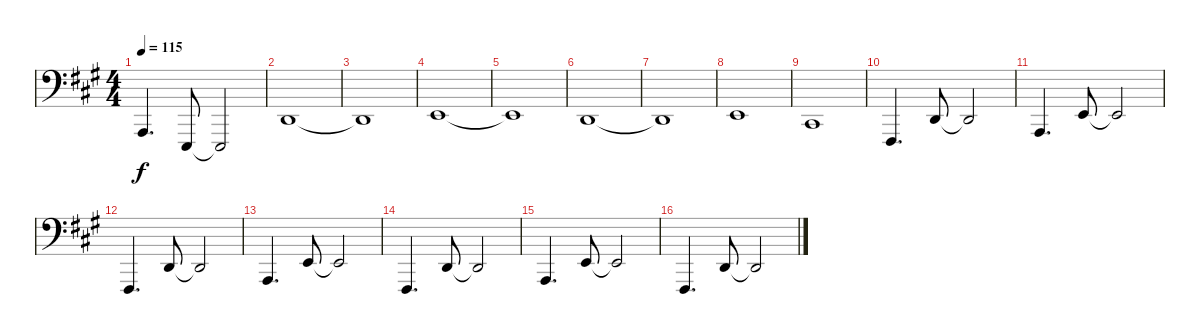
\track "" {instrument acousticgrandpiano}
\staff {score}
\tuning (C3 G2 D2 A1 E1 B0) {hide}
\ts (4 4)
\tempo 115
\clef f4
\ks a
0.4.4{d dy f} 0.5.8 0.5{t}.2 |
0.3.1 |
0.3{t}.1 |
2.3.1 |
2.3{t}.1 |
0.3.1 |
0.3{t}.1 |
2.3.1 |
4.4.1 |
2.5.4{d} 0.3.8 0.3{t}.2 |
0.4.4{d} 2.3.8 2.3{t}.2 |
2.5.4{d} 0.3.8 0.3{t}.2 |
0.4.4{d} 2.3.8 2.3{t}.2 |
2.5.4{d} 0.3.8 0.3{t}.2 |
0.4.4{d} 2.3.8 2.3{t}.2 |
2.5.4{d} 0.3.8 0.3{t}.2
